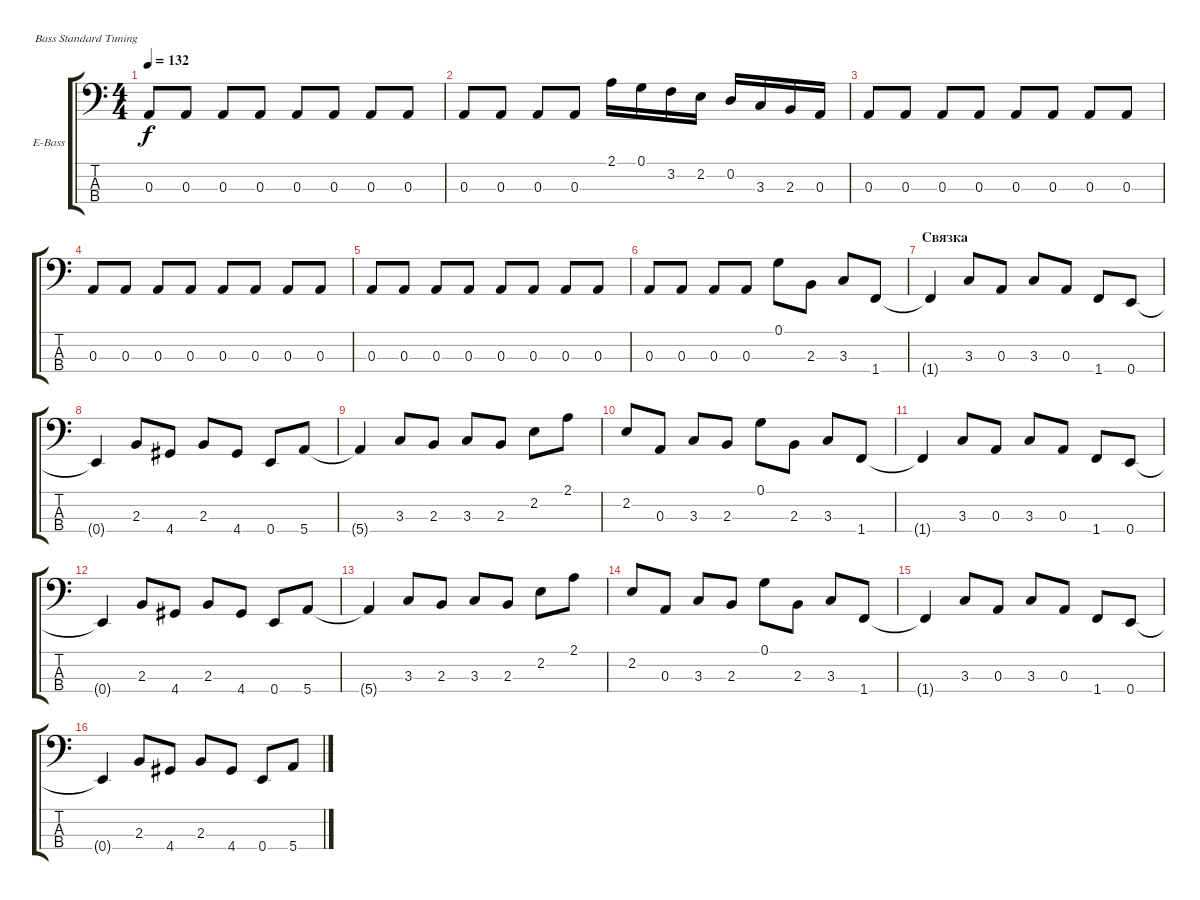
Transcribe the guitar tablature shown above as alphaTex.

\bracketExtendMode groupsimilarinstruments
\firstSystemTrackNameOrientation horizontal
\otherSystemsTrackNameOrientation horizontal
\track ("Алик Грановский" "E-Bass") {instrument electricbassfinger}
\staff {score tabs}
\tuning (G2 D2 A1 E1)
\ts (4 4)
\tempo 132
\clef f4
\ks c
0.3.8{dy f} 0.3.8 0.3.8 0.3.8 0.3.8 0.3.8 0.3.8 0.3.8 |
0.3.8 0.3.8 0.3.8 0.3.8 2.1.16 0.1.16 3.2.16 2.2.16 0.2.16 3.3.16 2.3.16 0.3.16 |
0.3.8 0.3.8 0.3.8 0.3.8 0.3.8 0.3.8 0.3.8 0.3.8 |
0.3.8 0.3.8 0.3.8 0.3.8 0.3.8 0.3.8 0.3.8 0.3.8 |
0.3.8 0.3.8 0.3.8 0.3.8 0.3.8 0.3.8 0.3.8 0.3.8 |
0.3.8 0.3.8 0.3.8 0.3.8 0.1.8 2.3.8 3.3.8 1.4.8 |
\section ("" "Связка")
1.4{t}.4 3.3.8 0.3.8 3.3.8 0.3.8 1.4.8 0.4.8 |
0.4{t}.4 2.3.8 4.4.8 2.3.8 4.4.8 0.4.8 5.4.8 |
5.4{t}.4 3.3.8 2.3.8 3.3.8 2.3.8 2.2.8 2.1.8 |
2.2.8 0.3.8 3.3.8 2.3.8 0.1.8 2.3.8 3.3.8 1.4.8 |
1.4{t}.4 3.3.8 0.3.8 3.3.8 0.3.8 1.4.8 0.4.8 |
0.4{t}.4 2.3.8 4.4.8 2.3.8 4.4.8 0.4.8 5.4.8 |
5.4{t}.4 3.3.8 2.3.8 3.3.8 2.3.8 2.2.8 2.1.8 |
2.2.8 0.3.8 3.3.8 2.3.8 0.1.8 2.3.8 3.3.8 1.4.8 |
1.4{t}.4 3.3.8 0.3.8 3.3.8 0.3.8 1.4.8 0.4.8 |
0.4{t}.4 2.3.8 4.4.8 2.3.8 4.4.8 0.4.8 5.4.8
